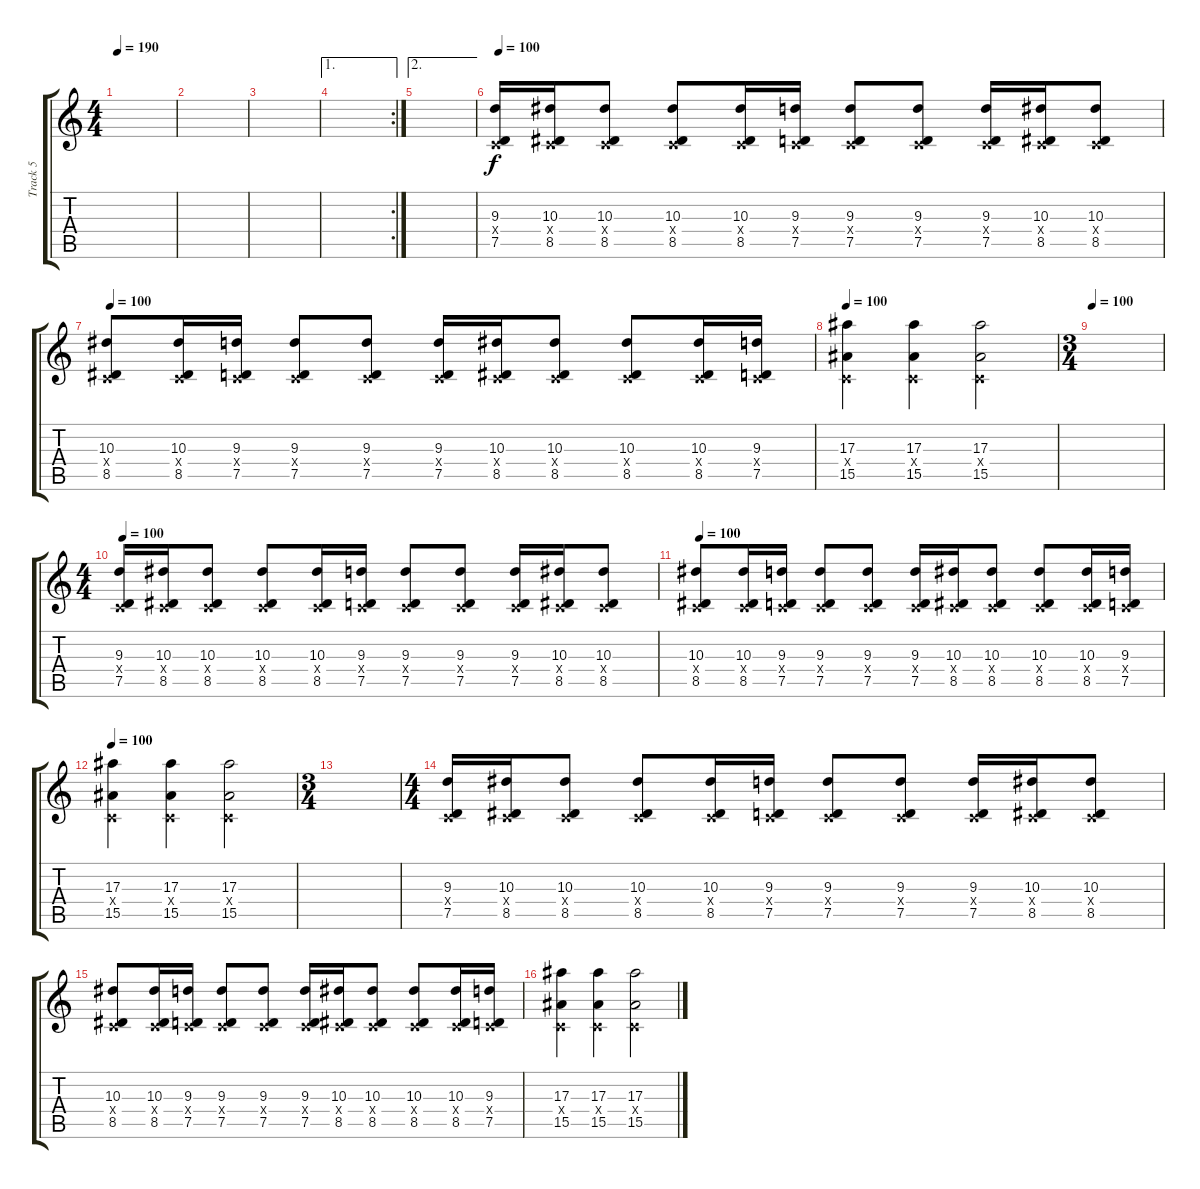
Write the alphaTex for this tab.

\track ("Track 5" "Track 5") {instrument acousticguitarsteel}
\staff {score tabs}
\tuning (D4 A3 F3 C3 G2 C2) {hide}
\ts (4 4)
\tempo 190
\clef g2
\ks c
|
|
|
\ae 1
\rc 2
|
\ae 2
|
\tempo 100
(9.3 0.4{x} 7.5).16{instrument distortionguitar} (10.3 0.4{x} 8.5).16 (10.3 0.4{x} 8.5).8 (10.3 0.4{x} 8.5).8 (10.3 0.4{x} 8.5).16 (9.3 0.4{x} 7.5).16 (9.3 0.4{x} 7.5).8 (9.3 0.4{x} 7.5).8 (9.3 0.4{x} 7.5).16 (10.3 0.4{x} 8.5).16 (10.3 0.4{x} 8.5).8 |
\tempo 100
(10.3 0.4{x} 8.5).8 (10.3 0.4{x} 8.5).16 (9.3 0.4{x} 7.5).16 (9.3 0.4{x} 7.5).8 (9.3 0.4{x} 7.5).8 (9.3 0.4{x} 7.5).16 (10.3 0.4{x} 8.5).16 (10.3 0.4{x} 8.5).8 (10.3 0.4{x} 8.5).8 (10.3 0.4{x} 8.5).16 (9.3 0.4{x} 7.5).16 |
\tempo 100
(17.3 0.4{x} 15.5).4 (17.3 0.4{x} 15.5).4 (17.3 0.4{x} 15.5).2 |
\ts (3 4)
\tempo 100
|
\ts (4 4)
\tempo 100
(9.3 0.4{x} 7.5).16{volume 11} (10.3 0.4{x} 8.5).16 (10.3 0.4{x} 8.5).8 (10.3 0.4{x} 8.5).8 (10.3 0.4{x} 8.5).16 (9.3 0.4{x} 7.5).16 (9.3 0.4{x} 7.5).8 (9.3 0.4{x} 7.5).8 (9.3 0.4{x} 7.5).16 (10.3 0.4{x} 8.5).16 (10.3 0.4{x} 8.5).8 |
\tempo 100
(10.3 0.4{x} 8.5).8 (10.3 0.4{x} 8.5).16 (9.3 0.4{x} 7.5).16 (9.3 0.4{x} 7.5).8 (9.3 0.4{x} 7.5).8 (9.3 0.4{x} 7.5).16 (10.3 0.4{x} 8.5).16 (10.3 0.4{x} 8.5).8 (10.3 0.4{x} 8.5).8 (10.3 0.4{x} 8.5).16 (9.3 0.4{x} 7.5).16 |
\tempo 100
(17.3 0.4{x} 15.5).4 (17.3 0.4{x} 15.5).4 (17.3 0.4{x} 15.5).2 |
\ts (3 4)
|
\ts (4 4)
(9.3 0.4{x} 7.5).16{volume 11} (10.3 0.4{x} 8.5).16 (10.3 0.4{x} 8.5).8 (10.3 0.4{x} 8.5).8 (10.3 0.4{x} 8.5).16 (9.3 0.4{x} 7.5).16 (9.3 0.4{x} 7.5).8 (9.3 0.4{x} 7.5).8 (9.3 0.4{x} 7.5).16 (10.3 0.4{x} 8.5).16 (10.3 0.4{x} 8.5).8 |
(10.3 0.4{x} 8.5).8 (10.3 0.4{x} 8.5).16 (9.3 0.4{x} 7.5).16 (9.3 0.4{x} 7.5).8 (9.3 0.4{x} 7.5).8 (9.3 0.4{x} 7.5).16 (10.3 0.4{x} 8.5).16 (10.3 0.4{x} 8.5).8 (10.3 0.4{x} 8.5).8 (10.3 0.4{x} 8.5).16 (9.3 0.4{x} 7.5).16 |
(17.3 0.4{x} 15.5).4 (17.3 0.4{x} 15.5).4 (17.3 0.4{x} 15.5).2
